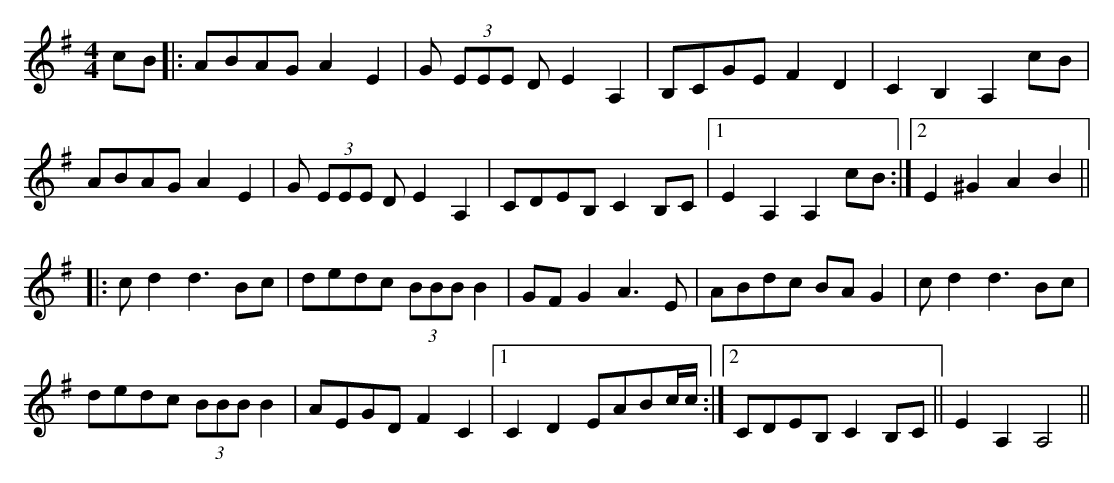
X:1
M:4/4
K:Ador
cB|:ABAG A2 E2|G (3EEE D E2 A,2|B,CGE F2 D2|C2 B,2 A,2 cB|
ABAG A2 E2|G (3EEE D E2 A,2|CDEB, C2 B,C|1 E2 A,2 A,2 cB:|2 E2 ^G2 A2 B2||
|:c d2 d3 Bc|dedc (3BBB B2|GF G2 A3 E|ABdc BA G2|c d2 d3 Bc|
dedc (3BBB B2|AEGD F2 C2|1 C2 D2 EABc/c/:|2 CDEB, C2 B,C||E2 A,2 A,4||
